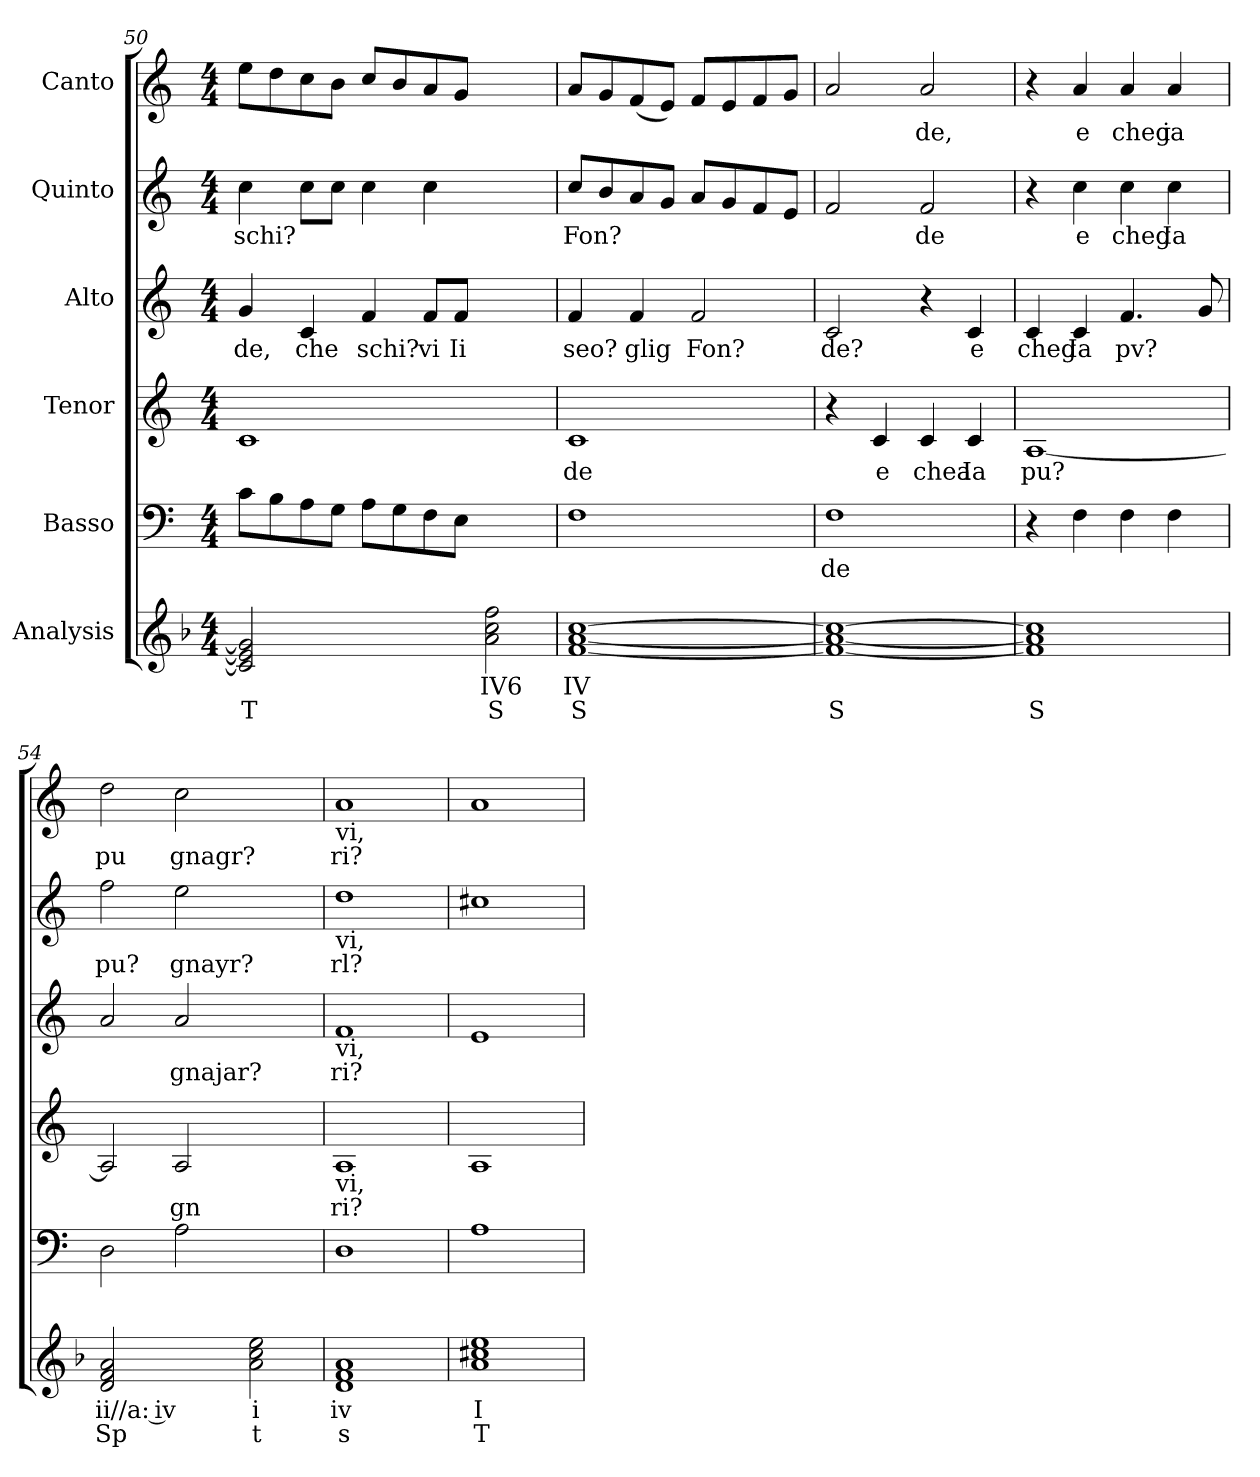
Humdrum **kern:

**kern	**text	**text	**kern	**text	**kern	**text	**kern	**text	**kern	**text	**kern	**text
*part6	*part6	*part6	*part5	*part5	*part4	*part4	*part3	*part3	*part2	*part2	*part1	*part1
*staff6	*staff6	*staff6	*staff5	*staff5	*staff4	*staff4	*staff3	*staff3	*staff2	*staff2	*staff1	*staff1
*I"Analysis	*	*	*I"Basso	*	*I"Tenor	*	*I"Alto	*	*I"Quinto	*	*I"Canto	*
*	*	*	*clefF4	*	*clefG2	*	*clefG2	*	*clefG2	*	*clefG2	*
*k[b-]	*	*	*k[]	*	*k[]	*	*k[]	*	*k[]	*	*k[]	*
*M4/4	*	*	*M4/4	*	*M4/4	*	*M4/4	*	*M4/4	*	*M4/4	*
=50	=50	=50	=50	=50	=50	=50	=50	=50	=50	=50	=50	=50
!	!	!	!	!	!	!	!	!LO:LY:b	!	!	!	!
!	!	!	!	!	!	!	!	!	!	!LO:LY:b	!	!
2c] 2e] 2g]	.	T	8c\L	.	1c	.	4g/	de,	4cc\	schi?	8ee\L	.
.	.	.	8B\	.	.	.	.	.	.	.	8dd\	.
!	!	!	!	!	!	!	!	!LO:LY:b	!	!	!	!
.	.	.	8A\	.	.	.	4c/	che	8cc\L	.	8cc\	.
.	.	.	8G\J	.	.	.	.	.	8cc\J	.	8b\J	.
!	!	!	!	!	!	!	!	!LO:LY:b	!	!	!	!
2ryy	.	.	8A\L	.	.	.	4f/	schi?	4cc\	.	8cc/L	.
.	.	.	8G\	.	.	.	.	.	.	.	8b/	.
!	!	!	!	!	!	!	!	!LO:LY:b	!	!	!	!
.	.	.	8F\	.	.	.	8f/L	vi	4cc\	.	8a/	.
!	!	!	!	!	!	!	!	!LO:LY:b	!	!	!	!
.	.	.	8E\J	.	.	.	8f/J	Ii	.	.	8g/J	.
2a 2cc 2ff	IV6	S	2ryy	.	2ryy	.	2ryy	.	2ryy	.	2ryy	.
=51	=51	=51	=51	=51	=51	=51	=51	=51	=51	=51	=51	=51
!	!	!	!	!	!	!LO:LY:b	!	!	!	!	!	!
!	!	!	!	!	!	!	!	!LO:LY:b	!	!	!	!
!	!	!	!	!	!	!	!	!	!	!LO:LY:b	!	!
[1f [1a [1cc	IV	S	1F	.	1c	de	4f/	seo?	8cc/L	Fon?	8a/L	.
.	.	.	.	.	.	.	.	.	8b/	.	8g/	.
!	!	!	!	!	!	!	!	!LO:LY:b	!	!	!	!
.	.	.	.	.	.	.	4f/	glig	8a/	.	(<8f/	.
.	.	.	.	.	.	.	.	.	8g/J	.	8e/J)	.
!	!	!	!	!	!	!	!	!LO:LY:b	!	!	!	!
.	.	.	.	.	.	.	2f/	Fon?	8a/L	.	8f/L	.
.	.	.	.	.	.	.	.	.	8g/	.	8e/	.
.	.	.	.	.	.	.	.	.	8f/	.	8f/	.
.	.	.	.	.	.	.	.	.	8e/J	.	8g/J	.
=52	=52	=52	=52	=52	=52	=52	=52	=52	=52	=52	=52	=52
!	!	!	!	!LO:LY:b	!	!	!	!	!	!	!	!
!	!	!	!	!	!	!	!	!LO:LY:b	!	!	!	!
1f_ 1a_ 1cc_	.	S	1F	de	4r	.	2c/	de?	2f/	.	2a/	.
!	!	!	!	!	!	!LO:LY:b	!	!	!	!	!	!
.	.	.	.	.	4c/	e	.	.	.	.	.	.
!	!	!	!	!	!	!LO:LY:b	!	!	!	!	!	!
!	!	!	!	!	!	!	!	!	!	!LO:LY:b	!	!
!	!	!	!	!	!	!	!	!	!	!	!	!LO:LY:b
.	.	.	.	.	4c/	chea	4r	.	2f/	de	2a/	de,
!	!	!	!	!	!	!LO:LY:b	!	!	!	!	!	!
!	!	!	!	!	!	!	!	!LO:LY:b	!	!	!	!
.	.	.	.	.	4c/	Ia	4c/	e	.	.	.	.
=53	=53	=53	=53	=53	=53	=53	=53	=53	=53	=53	=53	=53
!	!	!	!	!	!	!LO:LY:b	!	!	!	!	!	!
!	!	!	!	!	!	!	!	!LO:LY:b	!	!	!	!
1f] 1a] 1cc]	.	S	4r	.	[1A	pu?	4c/	cheg	4r	.	4r	.
!	!	!	!	!	!	!	!	!LO:LY:b	!	!	!	!
!	!	!	!	!	!	!	!	!	!	!LO:LY:b	!	!
!	!	!	!	!	!	!	!	!	!	!	!	!LO:LY:b
.	.	.	4F\	.	.	.	4c/	Ia	4cc\	e	4a/	e
!	!	!	!	!	!	!	!	!LO:LY:b	!	!	!	!
!	!	!	!	!	!	!	!	!	!	!LO:LY:b	!	!
!	!	!	!	!	!	!	!	!	!	!	!	!LO:LY:b
.	.	.	4F\	.	.	.	4.f/	pv?	4cc\	cheg	4a/	cheg
!	!	!	!	!	!	!	!	!	!	!LO:LY:b	!	!
!	!	!	!	!	!	!	!	!	!	!	!	!LO:LY:b
.	.	.	4F\	.	.	.	.	.	4cc\	Ia	4a/	ia
.	.	.	.	.	.	.	8g/	.	.	.	.	.
=54	=54	=54	=54	=54	=54	=54	=54	=54	=54	=54	=54	=54
!	!	!	!	!	!	!	!	!	!	!LO:LY:b	!	!
!	!	!	!	!	!	!	!	!	!	!	!	!LO:LY:b
2d 2f 2a	ii//a: iv	Sp	2D\	.	2A/]	.	2a/	.	2ff\	pu?	2dd\	pu
!	!	!	!	!	!	!LO:LY:b	!	!	!	!	!	!
!	!	!	!	!	!	!	!	!LO:LY:b	!	!	!	!
!	!	!	!	!	!	!	!	!	!	!LO:LY:b	!	!
!	!	!	!	!	!	!	!	!	!	!	!	!LO:LY:b
2ryy	.	.	2A\	.	2A/	gn	2a/	gnajar?	2ee\	gnayr?	2cc\	gnagr?
2a 2cc 2ee	i	t	2ryy	.	2ryy	.	2ryy	.	2ryy	.	2ryy	.
=55	=55	=55	=55	=55	=55	=55	=55	=55	=55	=55	=55	=55
!	!	!	!	!	!	!LO:LY:b	!	!	!	!	!	!
!	!	!	!	!	!	!	!	!LO:LY:b	!	!	!	!
!	!	!	!	!	!	!	!	!	!	!LO:LY:b	!	!
!	!	!	!	!	!	!	!	!	!	!	!LO:TX:b:t=vi,	!
!	!	!	!	!	!	!	!	!	!LO:TX:b:t=vi,	!	!	!
!	!	!	!	!	!	!	!LO:TX:b:t=vi,	!	!	!	!	!
!	!	!	!	!	!LO:TX:b:t=vi,	!	!	!	!	!	!	!
!	!	!	!	!	!	!	!	!	!	!	!	!LO:LY:b
1d 1f 1a	iv	s	1D	.	1A	ri?	1f	ri?	1dd	rl?	1a	ri?
=56	=56	=56	=56	=56	=56	=56	=56	=56	=56	=56	=56	=56
1a 1cc#X 1ee	I	T	1A	.	1A	.	1e	.	1cc#X	.	1a	.
=	=	=	=	=	=	=	=	=	=	=	=	=
*-	*-	*-	*-	*-	*-	*-	*-	*-	*-	*-	*-	*-
